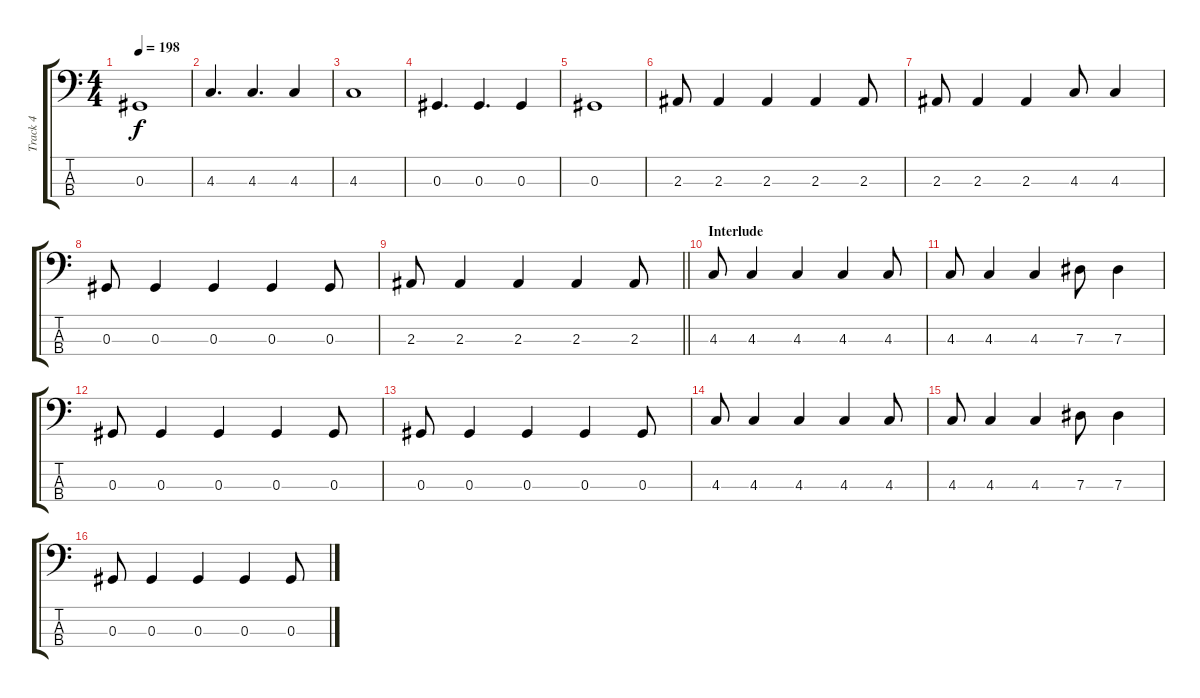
\track ("Track 4" "Track 4") {instrument electricbasspick}
\staff {score tabs}
\tuning (Gb2 Db2 Ab1 Eb1) {hide}
\ts (4 4)
\tempo 198
\clef f4
\ks c
0.3.1{dy f} |
4.3.4{d} 4.3.4{d} 4.3.4 |
4.3.1 |
0.3.4{d} 0.3.4{d} 0.3.4 |
0.3.1 |
2.3.8 2.3.4 2.3.4 2.3.4 2.3.8 |
2.3.8 2.3.4 2.3.4 4.3.8 4.3.4 |
0.3.8 0.3.4 0.3.4 0.3.4 0.3.8 |
\barLineRight lightlight
2.3.8 2.3.4 2.3.4 2.3.4 2.3.8 |
\section ("" "Interlude")
4.3.8 4.3.4 4.3.4 4.3.4 4.3.8 |
4.3.8 4.3.4 4.3.4 7.3.8 7.3.4 |
0.3.8 0.3.4 0.3.4 0.3.4 0.3.8 |
0.3.8 0.3.4 0.3.4 0.3.4 0.3.8 |
4.3.8 4.3.4 4.3.4 4.3.4 4.3.8 |
4.3.8 4.3.4 4.3.4 7.3.8 7.3.4 |
0.3.8 0.3.4 0.3.4 0.3.4 0.3.8
